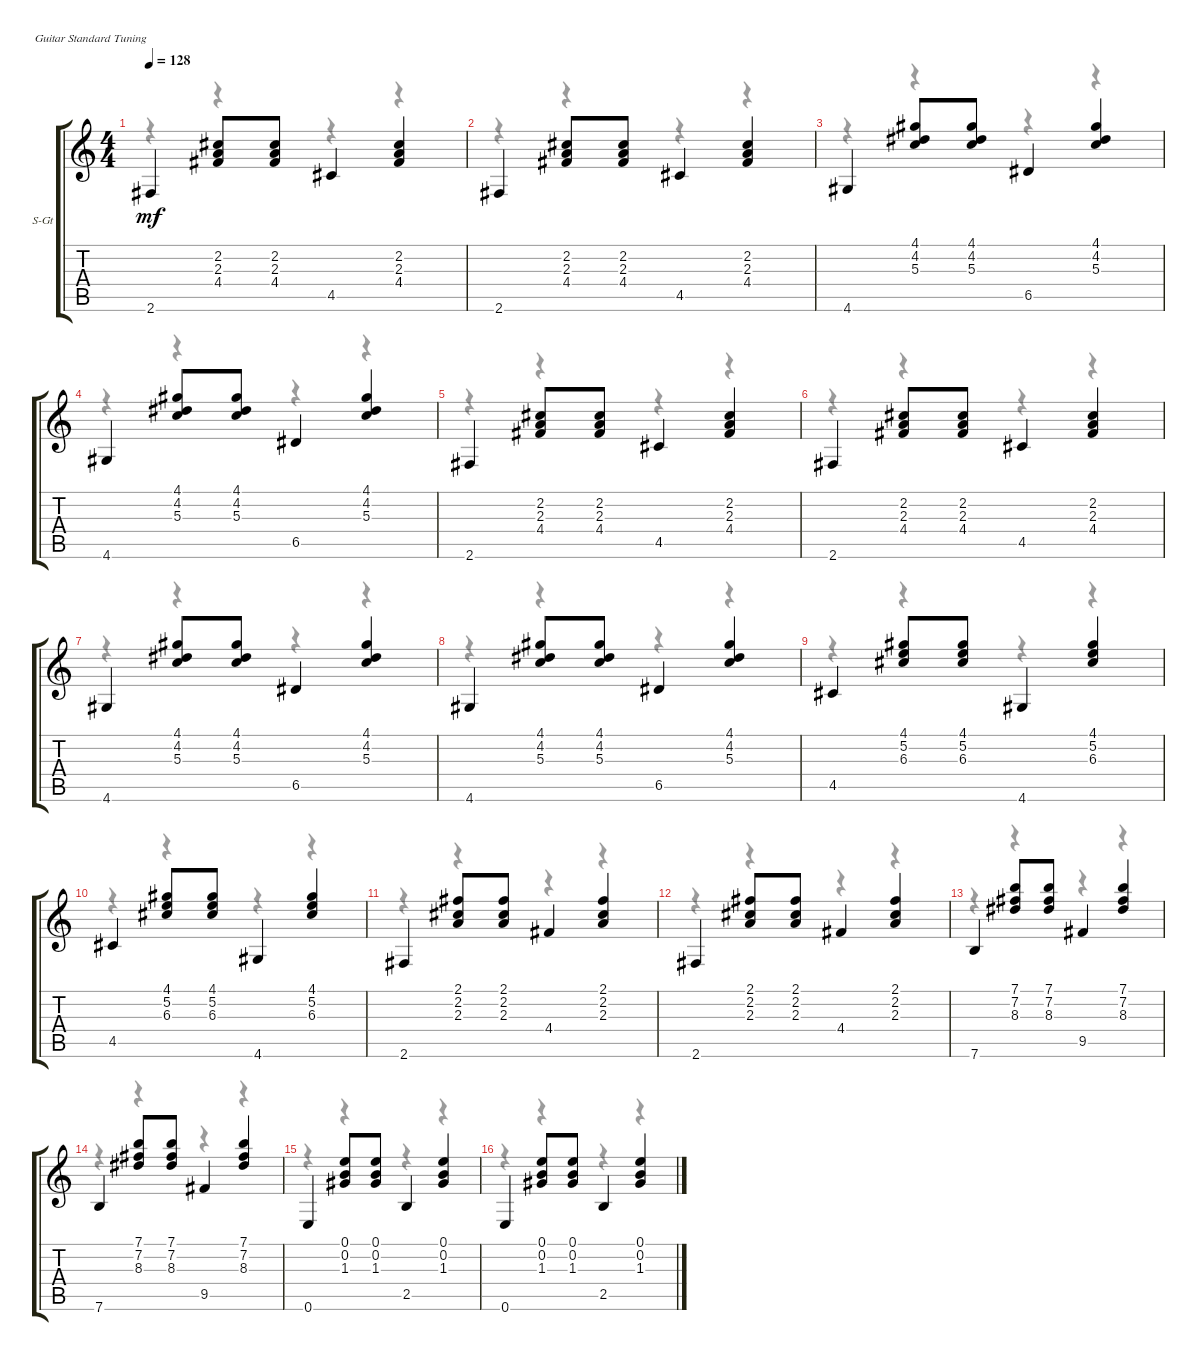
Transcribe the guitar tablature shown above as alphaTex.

\bracketExtendMode groupsimilarinstruments
\firstSystemTrackNameOrientation horizontal
\otherSystemsTrackNameOrientation horizontal
\track ("Steel Guitar" "S-Gt") {instrument acousticguitarsteel}
\staff {score tabs}
\tuning (E4 B3 G3 D3 A2 E2)
\voice
\ts (4 4)
\tempo 128
\clef g2
\ks c
2.6.4{dy mf} (2.2 2.3 4.4).8 (2.2 2.3 4.4).8 4.5.4 (2.2 2.3 4.4).4 |
2.6.4 (2.2 2.3 4.4).8 (2.2 2.3 4.4).8 4.5.4 (2.2 2.3 4.4).4 |
4.6.4 (4.1 4.2 5.3).8 (4.1 4.2 5.3).8 6.5.4 (4.1 4.2 5.3).4 |
4.6.4 (4.1 4.2 5.3).8 (4.1 4.2 5.3).8 6.5.4 (4.1 4.2 5.3).4 |
2.6.4 (2.2 2.3 4.4).8 (2.2 2.3 4.4).8 4.5.4 (2.2 2.3 4.4).4 |
2.6.4 (2.2 2.3 4.4).8 (2.2 2.3 4.4).8 4.5.4 (2.2 2.3 4.4).4 |
4.6.4 (4.1 4.2 5.3).8 (4.1 4.2 5.3).8 6.5.4 (4.1 4.2 5.3).4 |
4.6.4 (4.1 4.2 5.3).8 (4.1 4.2 5.3).8 6.5.4 (4.1 4.2 5.3).4 |
4.5.4 (4.1 5.2 6.3).8 (4.1 5.2 6.3).8 4.6.4 (4.1 5.2 6.3).4 |
4.5.4 (4.1 5.2 6.3).8 (4.1 5.2 6.3).8 4.6.4 (4.1 5.2 6.3).4 |
2.6.4 (2.1 2.2 2.3).8 (2.1 2.2 2.3).8 4.4.4 (2.1 2.2 2.3).4 |
2.6.4 (2.1 2.2 2.3).8 (2.1 2.2 2.3).8 4.4.4 (2.1 2.2 2.3).4 |
7.6.4 (7.1 7.2 8.3).8 (7.1 7.2 8.3).8 9.5.4 (7.1 7.2 8.3).4 |
7.6.4 (7.1 7.2 8.3).8 (7.1 7.2 8.3).8 9.5.4 (7.1 7.2 8.3).4 |
0.6.4 (0.1 0.2 1.3).8 (0.1 0.2 1.3).8 2.5.4 (0.1 0.2 1.3).4 |
0.6.4 (0.1 0.2 1.3).8 (0.1 0.2 1.3).8 2.5.4 (0.1 0.2 1.3).4
\voice
\clef g2
\ottava regular
\simile none
\ks c
r.4{dy mf} r.4 r.4 r.4 |
r.4 r.4 r.4 r.4 |
r.4 r.4 r.4 r.4 |
r.4 r.4 r.4 r.4 |
r.4 r.4 r.4 r.4 |
r.4 r.4 r.4 r.4 |
r.4 r.4 r.4 r.4 |
r.4 r.4 r.4 r.4 |
r.4 r.4 r.4 r.4 |
r.4 r.4 r.4 r.4 |
r.4 r.4 r.4 r.4 |
r.4 r.4 r.4 r.4 |
r.4 r.4 r.4 r.4 |
r.4 r.4 r.4 r.4 |
r.4 r.4 r.4 r.4 |
r.4 r.4 r.4 r.4
